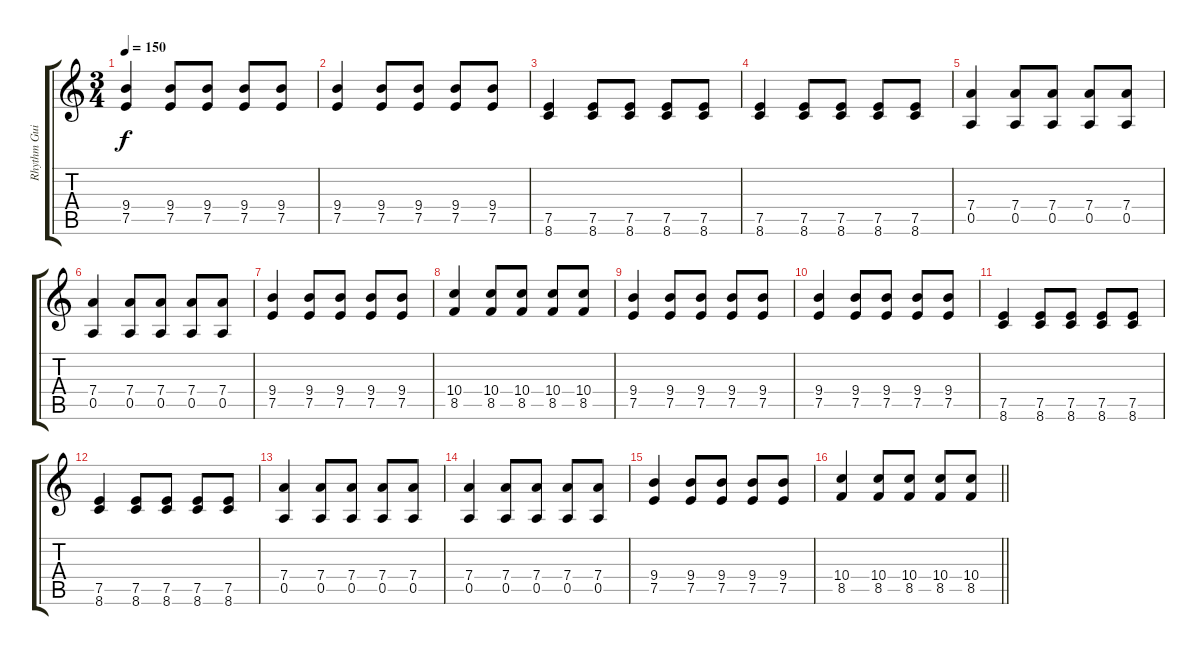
\track ("Rhythm Guitar" "Rhythm Gui") {instrument distortionguitar}
\staff {score tabs}
\tuning (E4 B3 G3 D3 A2 E2) {hide}
\ts (3 4)
\tempo 150
\clef g2
\ks c
(9.4 7.5).4{dy f} (9.4 7.5).8 (9.4 7.5).8 (9.4 7.5).8 (9.4 7.5).8 |
(9.4 7.5).4 (9.4 7.5).8 (9.4 7.5).8 (9.4 7.5).8 (9.4 7.5).8 |
(7.5 8.6).4 (7.5 8.6).8 (7.5 8.6).8 (7.5 8.6).8 (7.5 8.6).8 |
(7.5 8.6).4 (7.5 8.6).8 (7.5 8.6).8 (7.5 8.6).8 (7.5 8.6).8 |
(7.4 0.5).4 (7.4 0.5).8 (7.4 0.5).8 (7.4 0.5).8 (7.4 0.5).8 |
(7.4 0.5).4 (7.4 0.5).8 (7.4 0.5).8 (7.4 0.5).8 (7.4 0.5).8 |
(9.4 7.5).4 (9.4 7.5).8 (9.4 7.5).8 (9.4 7.5).8 (9.4 7.5).8 |
(10.4 8.5).4 (10.4 8.5).8 (10.4 8.5).8 (10.4 8.5).8 (10.4 8.5).8 |
(9.4 7.5).4 (9.4 7.5).8 (9.4 7.5).8 (9.4 7.5).8 (9.4 7.5).8 |
(9.4 7.5).4 (9.4 7.5).8 (9.4 7.5).8 (9.4 7.5).8 (9.4 7.5).8 |
(7.5 8.6).4 (7.5 8.6).8 (7.5 8.6).8 (7.5 8.6).8 (7.5 8.6).8 |
(7.5 8.6).4 (7.5 8.6).8 (7.5 8.6).8 (7.5 8.6).8 (7.5 8.6).8 |
(7.4 0.5).4 (7.4 0.5).8 (7.4 0.5).8 (7.4 0.5).8 (7.4 0.5).8 |
(7.4 0.5).4 (7.4 0.5).8 (7.4 0.5).8 (7.4 0.5).8 (7.4 0.5).8 |
(9.4 7.5).4 (9.4 7.5).8 (9.4 7.5).8 (9.4 7.5).8 (9.4 7.5).8 |
\barLineRight lightlight
(10.4 8.5).4 (10.4 8.5).8 (10.4 8.5).8 (10.4 8.5).8 (10.4 8.5).8
